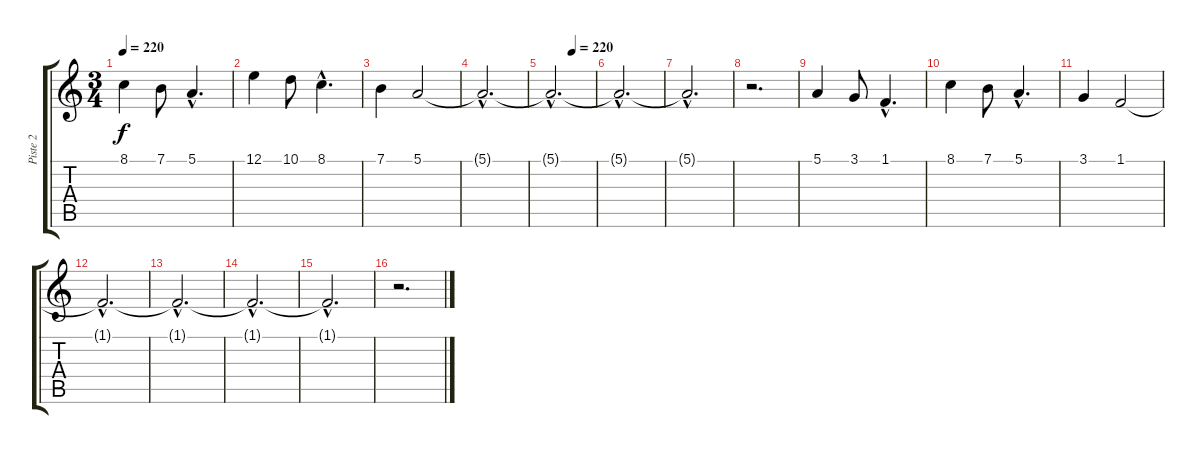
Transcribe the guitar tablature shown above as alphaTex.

\track ("Piste 2" "Piste 2") {instrument flute}
\staff {score tabs}
\tuning (E4 B3 G3 D3 A2 E2) {hide}
\ts (3 4)
\tempo 220
\clef g2
\ks c
8.1.4{dy f} 7.1.8 5.1{hac}.4{d} |
12.1.4 10.1.8 8.1{hac}.4{d} |
7.1.4 5.1.2 |
5.1{hac t}.2{d} |
\tempo (220 0.5)
5.1{hac t}.2{d} |
5.1{hac t}.2{d} |
5.1{hac t}.2{d} |
r.2{d} |
5.1.4 3.1.8 1.1{hac}.4{d} |
8.1.4 7.1.8 5.1{hac}.4{d} |
3.1.4 1.1.2 |
1.1{hac t}.2{d} |
1.1{hac t}.2{d} |
1.1{hac t}.2{d} |
1.1{hac t}.2{d} |
r.2{d}
